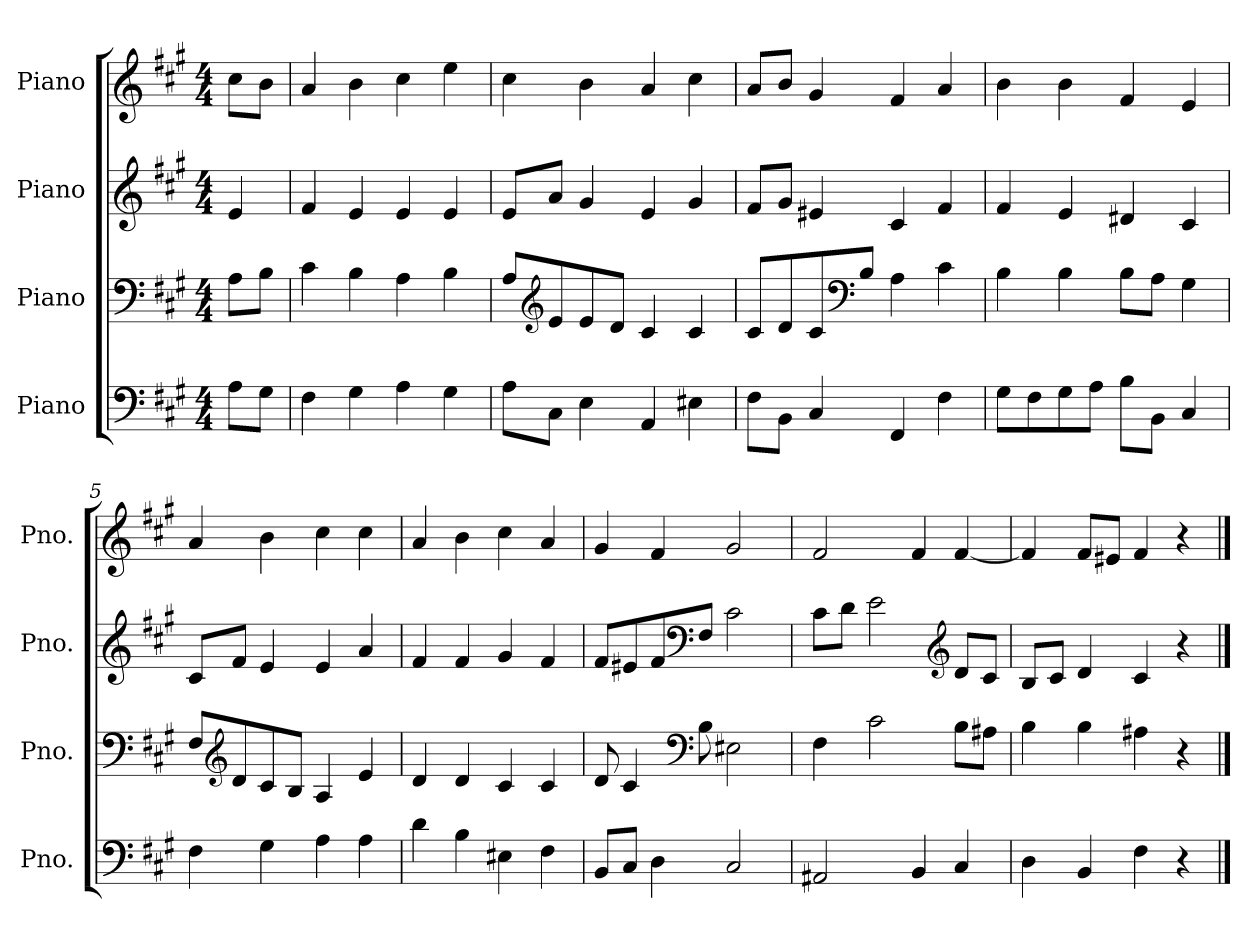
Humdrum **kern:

**kern	**kern	**kern	**kern
*part4	*part3	*part2	*part1
*staff4	*staff3	*staff2	*staff1
*I"Piano	*I"Piano	*I"Piano	*I"Piano
*I'Pno.	*I'Pno.	*I'Pno.	*I'Pno.
*clefF4	*clefF4	*clefG2	*clefG2
*k[f#c#g#]	*k[f#c#g#]	*k[f#c#g#]	*k[f#c#g#]
*M4/4	*M4/4	*M4/4	*M4/4
*MM96	*MM96	*MM96	*MM96
=	=	=	=
8A\L	8A\L	4e/	8cc#\L
8G#\J	8B\J	.	8b\J
=1	=1	=1	=1
4F#\	4c#\	4f#/	4a/
4G#\	4B\	4e/	4b\
4A\	4A\	4e/	4cc#\
4G#\	4B\	4e/	4ee\
=2	=2	=2	=2
8A\L	8A/L	8e/L	4cc#\
*	*clefG2	*	*
8C#\J	8e/	8a/J	.
4E\	8e/	4g#/	4b\
.	8d/J	.	.
4AA/	4c#/	4e/	4a/
4E#X\	4c#/	4g#/	4cc#\
=3	=3	=3	=3
8F#\L	8c#/L	8f#/L	8a/L
8BB\J	8d/	8g#/J	8b/J
4C#/	8c#/	4e#X/	4g#/
*	*clefF4	*	*
.	8B/J	.	.
4FF#/	4A\	4c#/	4f#/
4F#\	4c#\	4f#/	4a/
=4	=4	=4	=4
8G#\L	4B\	4f#/	4b\
8F#\	.	.	.
8G#\	4B\	4e/	4b\
8A\J	.	.	.
8B\L	8B\L	4d#X/	4f#/
8BB\J	8A\J	.	.
4C#/	4G#\	4c#/	4e/
=5	=5	=5	=5
4F#\	8F#/L	8c#/L	4a/
*	*clefG2	*	*
.	8d/	8f#/J	.
4G#\	8c#/	4e/	4b\
.	8B/J	.	.
4A\	4A/	4e/	4cc#\
4A\	4e/	4a/	4cc#\
!!LO:LB:g=z
=6	=6	=6	=6
4d\	4d/	4f#/	4a/
4B\	4d/	4f#/	4b\
4E#X\	4c#/	4g#/	4cc#\
4F#\	4c#/	4f#/	4a/
=7	=7	=7	=7
8BB/L	8d/	8f#/L	4g#/
8C#/J	4c#/	8e#X/	.
4D\	.	8f#/	4f#/
*	*clefF4	*clefF4	*
.	8B\	8F#/J	.
2C#/	2E#X\	2c#\	2g#/
=8	=8	=8	=8
2AA#X/	4F#\	8c#\L	2f#/
.	.	8d\J	.
.	2c#\	2e\	.
4BB/	.	.	4f#/
*	*	*clefG2	*
4C#/	8B\L	8d/L	[4f#/
.	8A#X\J	8c#/J	.
=9	=9	=9	=9
4D\	4B\	8B/L	4f#/]
.	.	8c#/J	.
4BB/	4B\	4d/	8f#/L
.	.	.	8e#X/J
4F#\	4A#X\	4c#/	4f#/
4r	4r	4r	4r
==	==	==	==
*-	*-	*-	*-
